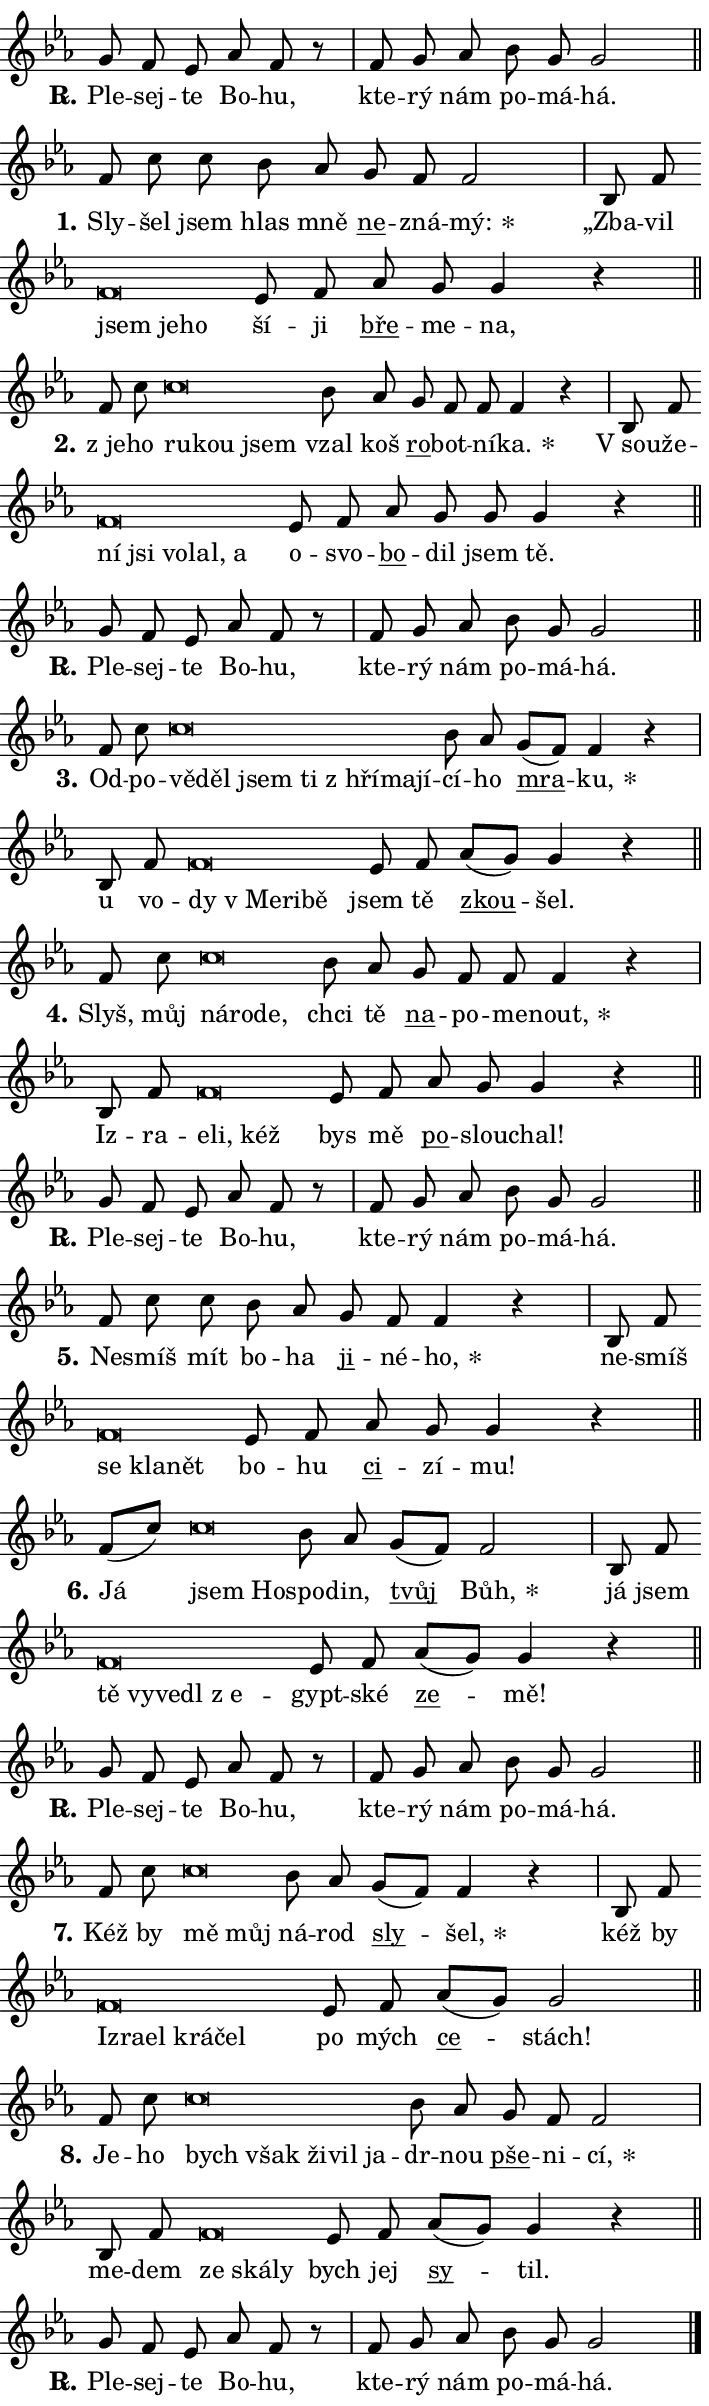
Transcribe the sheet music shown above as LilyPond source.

\version "2.24.0"
\header { tagline = "" }
\paper {
  indent = 0\cm
  top-margin = 0\cm
  right-margin = 0.13\cm % to fit lyric hyphens
  bottom-margin = 0\cm
  left-margin = 0\cm
  paper-width = 12\cm
  page-breaking = #ly:one-page-breaking
  system-system-spacing.basic-distance = #11
  score-system-spacing.basic-distance = #11
  ragged-last = ##f
}


%% Author: Thomas Morley
%% https://lists.gnu.org/archive/html/lilypond-user/2020-05/msg00002.html
#(define (line-position grob)
"Returns position of @var[grob} in current system:
   @code{'start}, if at first time-step
   @code{'end}, if at last time-step
   @code{'middle} otherwise
"
  (let* ((col (ly:item-get-column grob))
         (ln (ly:grob-object col 'left-neighbor))
         (rn (ly:grob-object col 'right-neighbor))
         (col-to-check-left (if (ly:grob? ln) ln col))
         (col-to-check-right (if (ly:grob? rn) rn col))
         (break-dir-left
           (and
             (ly:grob-property col-to-check-left 'non-musical #f)
             (ly:item-break-dir col-to-check-left)))
         (break-dir-right
           (and
             (ly:grob-property col-to-check-right 'non-musical #f)
             (ly:item-break-dir col-to-check-right))))
        (cond ((eqv? 1 break-dir-left) 'start)
              ((eqv? -1 break-dir-right) 'end)
              (else 'middle))))

#(define (tranparent-at-line-position vctor)
  (lambda (grob)
  "Relying on @code{line-position} select the relevant enry from @var{vctor}.
Used to determine transparency,"
    (case (line-position grob)
      ((end) (not (vector-ref vctor 0)))
      ((middle) (not (vector-ref vctor 1)))
      ((start) (not (vector-ref vctor 2))))))

noteHeadBreakVisibility =
#(define-music-function (break-visibility)(vector?)
"Makes @code{NoteHead}s transparent relying on @var{break-visibility}"
#{
  \override NoteHead.transparent =
    #(tranparent-at-line-position break-visibility)
#})

#(define delete-ledgers-for-transparent-note-heads
  (lambda (grob)
    "Reads whether a @code{NoteHead} is transparent.
If so this @code{NoteHead} is removed from @code{'note-heads} from
@var{grob}, which is supposed to be @code{LedgerLineSpanner}.
As a result ledgers are not printed for this @code{NoteHead}"
    (let* ((nhds-array (ly:grob-object grob 'note-heads))
           (nhds-list
             (if (ly:grob-array? nhds-array)
                 (ly:grob-array->list nhds-array)
                 '()))
           ;; Relies on the transparent-property being done before
           ;; Staff.LedgerLineSpanner.after-line-breaking is executed.
           ;; This is fragile ...
           (to-keep
             (remove
               (lambda (nhd)
                 (ly:grob-property nhd 'transparent #f))
               nhds-list)))
      ;; TODO find a better method to iterate over grob-arrays, similiar
      ;; to filter/remove etc for lists
      ;; For now rebuilt from scratch
      (set! (ly:grob-object grob 'note-heads)  '())
      (for-each
        (lambda (nhd)
          (ly:pointer-group-interface::add-grob grob 'note-heads nhd))
        to-keep))))

squashNotes = {
  \override NoteHead.X-extent = #'(-0.2 . 0.2)
  \override NoteHead.Y-extent = #'(-0.75 . 0)
  \override NoteHead.stencil =
    #(lambda (grob)
       (let ((pos (ly:grob-property grob 'staff-position)))
         (begin
           (if (< pos -7) (display "ERROR: Lower brevis then expected\n") (display ""))
           (if (<= pos -6) ly:text-interface::print ly:note-head::print))))
}
unSquashNotes = {
  \revert NoteHead.X-extent
  \revert NoteHead.Y-extent
  \revert NoteHead.stencil
}

hideNotes = \noteHeadBreakVisibility #begin-of-line-visible
unHideNotes = \noteHeadBreakVisibility #all-visible

% work-around for resetting accidentals
% https://lilypond.org/doc/v2.23/Documentation/notation/displaying-rhythms#unmetered-music
cadenzaMeasure = {
  \cadenzaOff
  \partial 1024 s1024
  \cadenzaOn
}

#(define-markup-command (accent layout props text) (markup?)
  "Underline accented syllable"
  (interpret-markup layout props
    #{\markup \override #'(offset . 4.3) \underline { #text }#}))

responsum = \markup \concat {
  "R" \hspace #-1.05 \path #0.1 #'((moveto 0 0.07) (lineto 0.9 0.8)) \hspace #0.05 "."
}

spaceSize = #0.6828661417322834 % exact space size for TeX Gyre Schola

\layout {
  \context {
    \Staff
    \remove "Time_signature_engraver"
    \override LedgerLineSpanner.after-line-breaking = #delete-ledgers-for-transparent-note-heads
  }
  \context {
    \Lyrics {
      \override LyricSpace.minimum-distance = \spaceSize
      \override LyricText.font-name = #"TeX Gyre Schola"
      \override LyricText.font-size = 1
      \override StanzaNumber.font-name = #"TeX Gyre Schola Bold"
      \override StanzaNumber.font-size = 1
    }
  }
  \context {
    \Score 
    \override NoteHead.text =
      #(lambda (grob) 
        (let ((pos (ly:grob-property grob 'staff-position)))
          #{\markup {
            \combine
              \halign #-0.55 \raise #(if (= pos -6) 0 0.5) \override #'(thickness . 2) \draw-line #'(3.2 . 0)
              \musicglyph "noteheads.sM1"
          }#}))
  }
}

% magnetic-lyrics.ily
%
%   written by
%     Jean Abou Samra <jean@abou-samra.fr>
%     Werner Lemberg <wl@gnu.org>
%
%   adapted by
%     Jiri Hon <jiri.hon@gmail.com>
%
% Version 2022-Apr-15

% https://www.mail-archive.com/lilypond-user@gnu.org/msg149350.html

#(define (Left_hyphen_pointer_engraver context)
   "Collect syllable-hyphen-syllable occurrences in lyrics and store
them in properties.  This engraver only looks to the left.  For
example, if the lyrics input is @code{foo -- bar}, it does the
following.

@itemize @bullet
@item
Set the @code{text} property of the @code{LyricHyphen} grob between
@q{foo} and @q{bar} to @code{foo}.

@item
Set the @code{left-hyphen} property of the @code{LyricText} grob with
text @q{foo} to the @code{LyricHyphen} grob between @q{foo} and
@q{bar}.
@end itemize

Use this auxiliary engraver in combination with the
@code{lyric-@/text::@/apply-@/magnetic-@/offset!} hook."
   (let ((hyphen #f)
         (text #f))
     (make-engraver
      (acknowledgers
       ((lyric-syllable-interface engraver grob source-engraver)
        (set! text grob)))
      (end-acknowledgers
       ((lyric-hyphen-interface engraver grob source-engraver)
        ;(when (not (grob::has-interface grob 'lyric-space-interface))
          (set! hyphen grob)));)
      ((stop-translation-timestep engraver)
       (when (and text hyphen)
         (ly:grob-set-object! text 'left-hyphen hyphen))
       (set! text #f)
       (set! hyphen #f)))))

#(define (lyric-text::apply-magnetic-offset! grob)
   "If the space between two syllables is less than the value in
property @code{LyricText@/.details@/.squash-threshold}, move the right
syllable to the left so that it gets concatenated with the left
syllable.

Use this function as a hook for
@code{LyricText@/.after-@/line-@/breaking} if the
@code{Left_@/hyphen_@/pointer_@/engraver} is active."
   (let ((hyphen (ly:grob-object grob 'left-hyphen #f)))
     (when hyphen
       (let ((left-text (ly:spanner-bound hyphen LEFT)))
         (when (grob::has-interface left-text 'lyric-syllable-interface)
           (let* ((common (ly:grob-common-refpoint grob left-text X))
                  (this-x-ext (ly:grob-extent grob common X))
                  (left-x-ext
                   (begin
                     ;; Trigger magnetism for left-text.
                     (ly:grob-property left-text 'after-line-breaking)
                     (ly:grob-extent left-text common X)))
                  ;; `delta` is the gap width between two syllables.
                  (delta (- (interval-start this-x-ext)
                            (interval-end left-x-ext)))
                  (details (ly:grob-property grob 'details))
                  (threshold (assoc-get 'squash-threshold details 0.2)))
             (when (< delta threshold)
               (let* (;; We have to manipulate the input text so that
                      ;; ligatures crossing syllable boundaries are not
                      ;; disabled.  For languages based on the Latin
                      ;; script this is essentially a beautification.
                      ;; However, for non-Western scripts it can be a
                      ;; necessity.
                      (lt (ly:grob-property left-text 'text))
                      (rt (ly:grob-property grob 'text))
                      (is-space (grob::has-interface hyphen 'lyric-space-interface))
                      (space (if is-space " " ""))
                      (extra-delta (if is-space spaceSize 0))
                      ;; Append new syllable.
                      (ltrt-space (if (and (string? lt) (string? rt))
                                (string-append lt space rt)
                                (make-concat-markup (list lt space rt))))
                      ;; Right-align `ltrt` to the right side.
                      (ltrt-space-markup (grob-interpret-markup
                               grob
                               (make-translate-markup
                                (cons (interval-length this-x-ext) 0)
                                (make-right-align-markup ltrt-space)))))
                 (begin
                   ;; Don't print `left-text`.
                   (ly:grob-set-property! left-text 'stencil #f)
                   ;; Set text and stencil (which holds all collected
                   ;; syllables so far) and shift it to the left.
                   (ly:grob-set-property! grob 'text ltrt-space)
                   (ly:grob-set-property! grob 'stencil ltrt-space-markup)
                   (ly:grob-translate-axis! grob (- (- delta extra-delta)) X))))))))))


#(define (lyric-hyphen::displace-bounds-first grob)
   ;; Make very sure this callback isn't triggered too early.
   (let ((left (ly:spanner-bound grob LEFT))
         (right (ly:spanner-bound grob RIGHT)))
     (ly:grob-property left 'after-line-breaking)
     (ly:grob-property right 'after-line-breaking)
     (ly:lyric-hyphen::print grob)))

squashThreshold = #0.4

\layout {
  \context {
    \Lyrics
    \consists #Left_hyphen_pointer_engraver
    \override LyricText.after-line-breaking =
      #lyric-text::apply-magnetic-offset!
    \override LyricHyphen.stencil = #lyric-hyphen::displace-bounds-first
    \override LyricText.details.squash-threshold = \squashThreshold
    \override LyricHyphen.minimum-distance = 0
    \override LyricHyphen.minimum-length = \squashThreshold
  }
}

squashText = \override LyricText.details.squash-threshold = 9999
unSquashText = \override LyricText.details.squash-threshold = \squashThreshold

leftText = \override LyricText.self-alignment-X = #LEFT
unLeftText = \revert LyricText.self-alignment-X

starOffset = #(lambda (grob) 
                (let ((x_offset (ly:self-alignment-interface::aligned-on-x-parent grob)))
                  (if (= x_offset 0) 0 (+ x_offset 1.2))))

star = #(define-music-function (syllable)(string?)
"Append star separator at the end of a syllable"
#{
  \once \override LyricText.X-offset = #starOffset
  \lyricmode { \markup {
    #syllable
    \override #'((font-name . "TeX Gyre Schola Bold")) \hspace #0.2 \lower #0.65 \larger "*"
  } }
#})

starAccent = #(define-music-function (syllable)(string?)
"Append star separator at the end of a syllable and make accent"
#{
  \once \override LyricText.X-offset = #starOffset
  \lyricmode { \markup {
    \accent #syllable
    \override #'((font-name . "TeX Gyre Schola Bold")) \hspace #0.2 \lower #0.65 \larger "*"
  } }
#})

breath = #(define-music-function (syllable)(string?)
"Append breathing indicator at the end of a syllable"
#{
  \lyricmode { \markup { #syllable "+" } }
#})

optionalBreath = #(define-music-function (syllable)(string?)
"Append optional breathing indicator at the end of a syllable"
#{
  \lyricmode { \markup { #syllable "(+)" } }
#})


\score {
    <<
        \new Voice = "melody" { \cadenzaOn \key es \major \relative { g'8 f es as f r \cadenzaMeasure \bar "|" f g as \bar "" bes g g2 \cadenzaMeasure \bar "||" \break } }
        \new Lyrics \lyricsto "melody" { \lyricmode { \set stanza = \responsum
Ple -- sej -- te Bo -- hu, kte -- rý nám po -- má -- há. } }
    >>
    \layout {}
}

\score {
    <<
        \new Voice = "melody" { \cadenzaOn \key es \major \relative { f'8 c' \bar "" c bes8 as \bar "" g f f2 \cadenzaMeasure \bar "|" bes,8 f' \bar "" \squashNotes f\breve*1/16 \hideNotes \breve*1/16 \breve*1/16 \bar "" \unHideNotes \unSquashNotes es8 f \bar "" as g g4 r \cadenzaMeasure \bar "||" \break } }
        \new Lyrics \lyricsto "melody" { \lyricmode { \set stanza = "1."
Sly -- šel jsem hlas mně \markup \accent ne -- zná -- \star mý: „Zba -- vil \leftText jsem \squashText je -- ho \unLeftText \unSquashText ší -- ji \markup \accent bře -- me -- na, } }
    >>
    \layout {}
}

\score {
    <<
        \new Voice = "melody" { \cadenzaOn \key es \major \relative { f'8 c' \bar "" \squashNotes c\breve*1/16 \hideNotes \breve*1/16 \breve*1/16 \bar "" \unHideNotes \unSquashNotes bes8 as \bar "" g f f f4 r \cadenzaMeasure \bar "|" bes,8 f' \bar "" \squashNotes f\breve*1/16 \hideNotes \breve*1/16 \bar "" \breve*1/16 \bar "" \breve*1/16 \breve*1/16 \bar "" \unHideNotes \unSquashNotes es8 f \bar "" as g g g4 r \cadenzaMeasure \bar "||" \break } }
        \new Lyrics \lyricsto "melody" { \lyricmode { \set stanza = "2."
"z je" -- ho \leftText ru -- \squashText kou jsem \unLeftText \unSquashText vzal koš \markup \accent ro -- bot -- ní -- \star ka. "V sou" -- že -- \leftText ní \squashText jsi vo -- lal, a \unLeftText \unSquashText o -- svo -- \markup \accent bo -- dil jsem tě. } }
    >>
    \layout {}
}

\score {
    <<
        \new Voice = "melody" { \cadenzaOn \key es \major \relative { g'8 f es as f r \cadenzaMeasure \bar "|" f g as \bar "" bes g g2 \cadenzaMeasure \bar "||" \break } }
        \new Lyrics \lyricsto "melody" { \lyricmode { \set stanza = \responsum
Ple -- sej -- te Bo -- hu, kte -- rý nám po -- má -- há. } }
    >>
    \layout {}
}

\score {
    <<
        \new Voice = "melody" { \cadenzaOn \key es \major \relative { f'8 c' \bar "" \squashNotes c\breve*1/16 \hideNotes \breve*1/16 \bar "" \breve*1/16 \bar "" \breve*1/16 \bar "" \breve*1/16 \bar "" \breve*1/16 \breve*1/16 \bar "" \unHideNotes \unSquashNotes bes8 as \bar "" g[( f)] f4 r \cadenzaMeasure \bar "|" bes,8 f' \bar "" \squashNotes f\breve*1/16 \hideNotes \breve*1/16 \bar "" \breve*1/16 \breve*1/16 \bar "" \unHideNotes \unSquashNotes es8 f \bar "" as[( g)] g4 r \cadenzaMeasure \bar "||" \break } }
        \new Lyrics \lyricsto "melody" { \lyricmode { \set stanza = "3."
Od -- po -- \leftText vě -- \squashText děl jsem ti "z hří" -- ma -- jí -- \unLeftText \unSquashText cí -- ho \markup \accent mra -- \star ku, u vo -- \leftText dy \squashText "v Me" -- ri -- bě \unLeftText \unSquashText jsem tě \markup \accent zkou -- šel. } }
    >>
    \layout {}
}

\score {
    <<
        \new Voice = "melody" { \cadenzaOn \key es \major \relative { f'8 c' \bar "" \squashNotes c\breve*1/16 \hideNotes \breve*1/16 \breve*1/16 \bar "" \unHideNotes \unSquashNotes bes8 as \bar "" g f f f4 r \cadenzaMeasure \bar "|" bes,8 f' \bar "" \squashNotes f\breve*1/16 \hideNotes \breve*1/16 \breve*1/16 \bar "" \unHideNotes \unSquashNotes es8 f \bar "" as g g4 r \cadenzaMeasure \bar "||" \break } }
        \new Lyrics \lyricsto "melody" { \lyricmode { \set stanza = "4."
Slyš, můj \leftText ná -- \squashText ro -- de, \unLeftText \unSquashText chci tě \markup \accent na -- po -- me -- \star nout, Iz -- ra -- \leftText e -- \squashText li, kéž \unLeftText \unSquashText bys mě \markup \accent po -- slou -- chal! } }
    >>
    \layout {}
}

\score {
    <<
        \new Voice = "melody" { \cadenzaOn \key es \major \relative { g'8 f es as f r \cadenzaMeasure \bar "|" f g as \bar "" bes g g2 \cadenzaMeasure \bar "||" \break } }
        \new Lyrics \lyricsto "melody" { \lyricmode { \set stanza = \responsum
Ple -- sej -- te Bo -- hu, kte -- rý nám po -- má -- há. } }
    >>
    \layout {}
}

\score {
    <<
        \new Voice = "melody" { \cadenzaOn \key es \major \relative { f'8 c' \bar "" c bes8 as \bar "" g f f4 r \cadenzaMeasure \bar "|" bes,8 f' \bar "" \squashNotes f\breve*1/16 \hideNotes \breve*1/16 \breve*1/16 \bar "" \unHideNotes \unSquashNotes es8 f \bar "" as g g4 r \cadenzaMeasure \bar "||" \break } }
        \new Lyrics \lyricsto "melody" { \lyricmode { \set stanza = "5."
Ne -- smíš mít bo -- ha \markup \accent ji -- né -- \star ho, ne -- smíš \leftText se \squashText kla -- nět \unLeftText \unSquashText bo -- hu \markup \accent ci -- zí -- mu! } }
    >>
    \layout {}
}

\score {
    <<
        \new Voice = "melody" { \cadenzaOn \key es \major \relative { f'8[( c')] \bar "" \squashNotes c\breve*1/16 \hideNotes \breve*1/16 \bar "" \unHideNotes \unSquashNotes bes8 as \bar "" g[( f)] f2 \cadenzaMeasure \bar "|" bes,8 f' \bar "" \squashNotes f\breve*1/16 \hideNotes \breve*1/16 \bar "" \breve*1/16 \bar "" \breve*1/16 \breve*1/16 \bar "" \unHideNotes \unSquashNotes es8 f \bar "" as[( g)] g4 r \cadenzaMeasure \bar "||" \break } }
        \new Lyrics \lyricsto "melody" { \lyricmode { \set stanza = "6."
Já \leftText jsem \squashText Ho -- \unLeftText \unSquashText spo -- din, \markup \accent tvůj \star Bůh, já jsem \leftText tě \squashText vy -- ve -- dl "z e" -- \unLeftText \unSquashText gypt -- ské \markup \accent ze -- mě! } }
    >>
    \layout {}
}

\score {
    <<
        \new Voice = "melody" { \cadenzaOn \key es \major \relative { g'8 f es as f r \cadenzaMeasure \bar "|" f g as \bar "" bes g g2 \cadenzaMeasure \bar "||" \break } }
        \new Lyrics \lyricsto "melody" { \lyricmode { \set stanza = \responsum
Ple -- sej -- te Bo -- hu, kte -- rý nám po -- má -- há. } }
    >>
    \layout {}
}

\score {
    <<
        \new Voice = "melody" { \cadenzaOn \key es \major \relative { f'8 c' \bar "" \squashNotes c\breve*1/16 \hideNotes \breve*1/16 \bar "" \unHideNotes \unSquashNotes bes8 as \bar "" g[( f)] f4 r \cadenzaMeasure \bar "|" bes,8 f' \bar "" \squashNotes f\breve*1/16 \hideNotes \breve*1/16 \bar "" \breve*1/16 \bar "" \breve*1/16 \breve*1/16 \bar "" \unHideNotes \unSquashNotes es8 f \bar "" as[( g)] g2 \cadenzaMeasure \bar "||" \break } }
        \new Lyrics \lyricsto "melody" { \lyricmode { \set stanza = "7."
Kéž by \leftText mě \squashText můj \unLeftText \unSquashText ná -- rod \markup \accent sly -- \star šel, kéž by \leftText Iz -- \squashText ra -- el krá -- čel \unLeftText \unSquashText po mých \markup \accent ce -- stách! } }
    >>
    \layout {}
}

\score {
    <<
        \new Voice = "melody" { \cadenzaOn \key es \major \relative { f'8 c' \bar "" \squashNotes c\breve*1/16 \hideNotes \breve*1/16 \bar "" \breve*1/16 \bar "" \breve*1/16 \breve*1/16 \bar "" \unHideNotes \unSquashNotes bes8 as \bar "" g f f2 \cadenzaMeasure \bar "|" bes,8 f' \bar "" \squashNotes f\breve*1/16 \hideNotes \breve*1/16 \breve*1/16 \bar "" \unHideNotes \unSquashNotes es8 f \bar "" as[( g)] g4 r \cadenzaMeasure \bar "||" \break } }
        \new Lyrics \lyricsto "melody" { \lyricmode { \set stanza = "8."
Je -- ho \leftText bych \squashText však ži -- vil ja -- \unLeftText \unSquashText dr -- nou \markup \accent pše -- ni -- \star cí, me -- dem \leftText ze \squashText ská -- ly \unLeftText \unSquashText bych jej \markup \accent sy -- til. } }
    >>
    \layout {}
}

\score {
    <<
        \new Voice = "melody" { \cadenzaOn \key es \major \relative { g'8 f es as f r \cadenzaMeasure \bar "|" f g as \bar "" bes g g2 \cadenzaMeasure \bar "||" \break } \bar "|." }
        \new Lyrics \lyricsto "melody" { \lyricmode { \set stanza = \responsum
Ple -- sej -- te Bo -- hu, kte -- rý nám po -- má -- há. } }
    >>
    \layout {}
}
